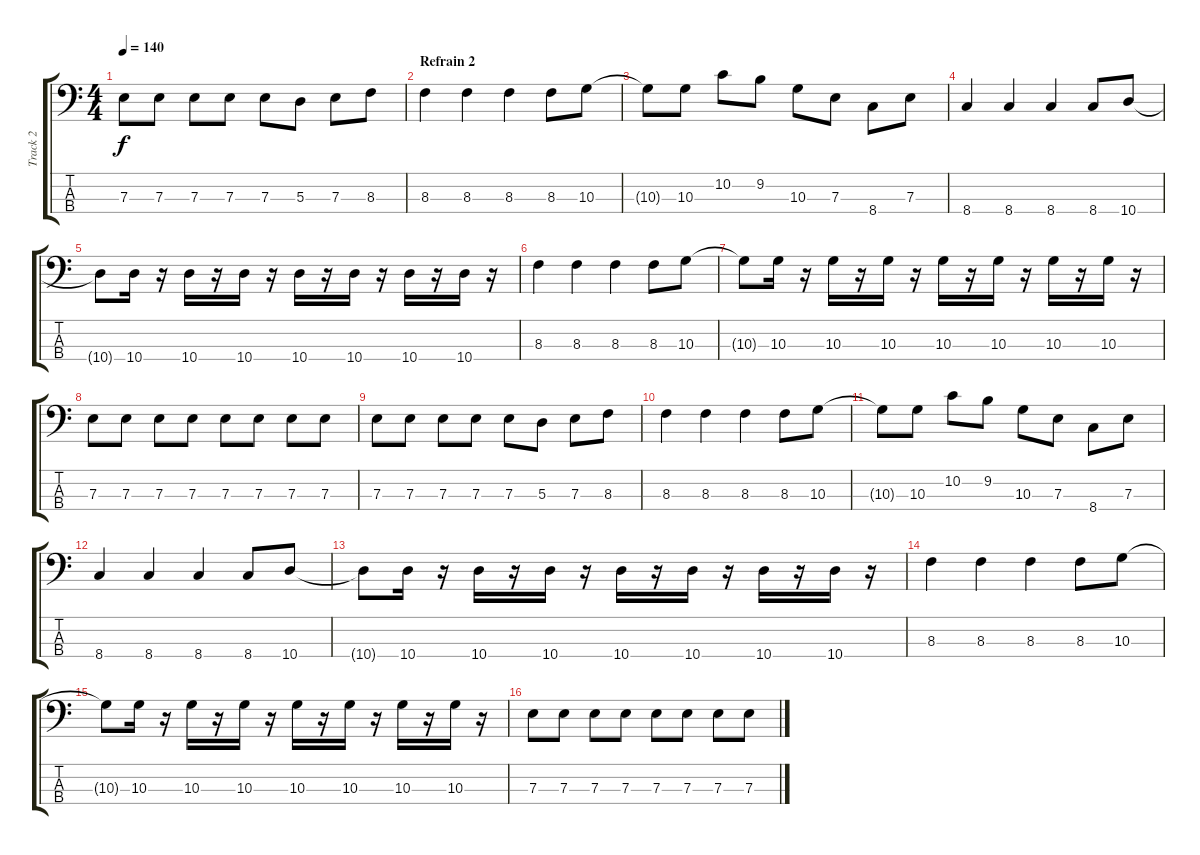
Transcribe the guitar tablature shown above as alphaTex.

\track ("Track 2" "Track 2") {instrument electricbassfinger}
\staff {score tabs}
\tuning (G2 D2 A1 E1) {hide}
\ts (4 4)
\tempo 140
\clef f4
\ks c
7.3.8{dy f} 7.3.8 7.3.8 7.3.8 7.3.8 5.3.8 7.3.8 8.3.8 |
\section ("" "Refrain 2")
8.3.4 8.3.4 8.3.4 8.3.8 10.3.8 |
10.3{t}.8 10.3.8 10.2.8 9.2.8 10.3.8 7.3.8 8.4.8 7.3.8 |
8.4.4 8.4.4 8.4.4 8.4.8 10.4.8 |
10.4{t}.8 10.4.16 r.16 10.4.16 r.16 10.4.16 r.16 10.4.16 r.16 10.4.16 r.16 10.4.16 r.16 10.4.16 r.16 |
8.3.4 8.3.4 8.3.4 8.3.8 10.3.8 |
10.3{t}.8 10.3.16 r.16 10.3.16 r.16 10.3.16 r.16 10.3.16 r.16 10.3.16 r.16 10.3.16 r.16 10.3.16 r.16 |
7.3.8 7.3.8 7.3.8 7.3.8 7.3.8 7.3.8 7.3.8 7.3.8 |
7.3.8 7.3.8 7.3.8 7.3.8 7.3.8 5.3.8 7.3.8 8.3.8 |
8.3.4 8.3.4 8.3.4 8.3.8 10.3.8 |
10.3{t}.8 10.3.8 10.2.8 9.2.8 10.3.8 7.3.8 8.4.8 7.3.8 |
8.4.4 8.4.4 8.4.4 8.4.8 10.4.8 |
10.4{t}.8 10.4.16 r.16 10.4.16 r.16 10.4.16 r.16 10.4.16 r.16 10.4.16 r.16 10.4.16 r.16 10.4.16 r.16 |
8.3.4 8.3.4 8.3.4 8.3.8 10.3.8 |
10.3{t}.8 10.3.16 r.16 10.3.16 r.16 10.3.16 r.16 10.3.16 r.16 10.3.16 r.16 10.3.16 r.16 10.3.16 r.16 |
7.3.8 7.3.8 7.3.8 7.3.8 7.3.8 7.3.8 7.3.8 7.3.8
